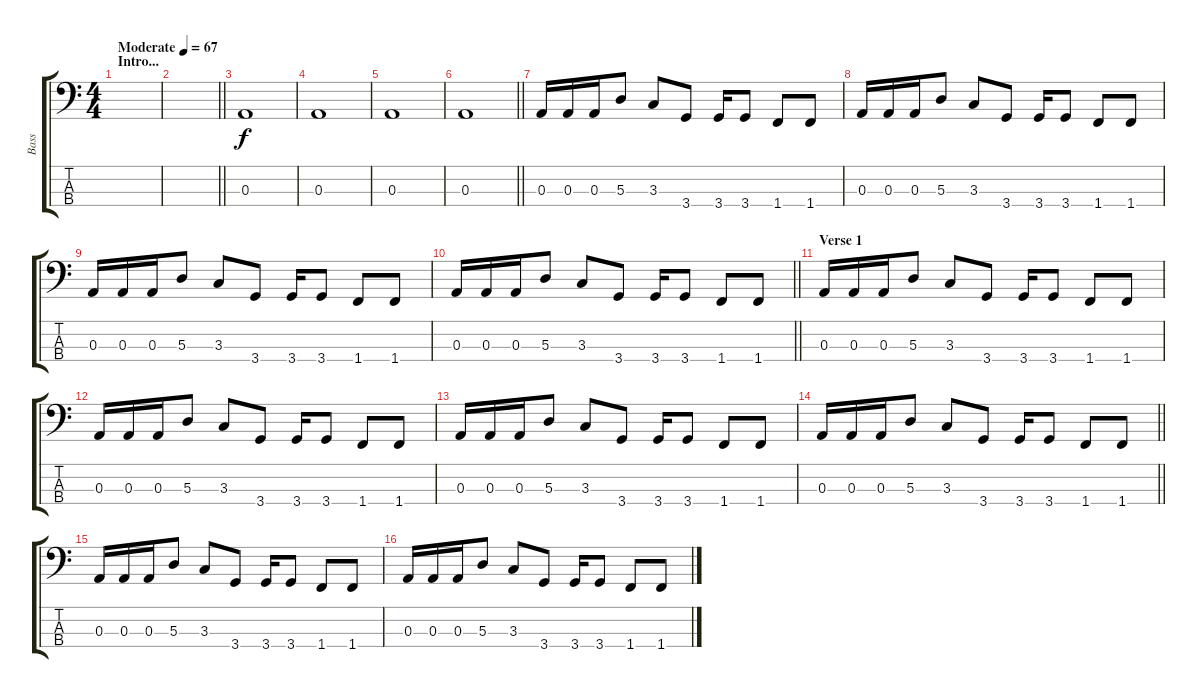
\track ("Bass " "Bass ") {instrument electricbassfinger}
\staff {score tabs}
\tuning (G2 D2 A1 E1) {hide}
\ts (4 4)
\section ("" "Intro...")
\tempo (67 "Moderate")
\clef f4
\ks c
|
\barLineRight lightlight
|
0.3.1 |
0.3.1 |
0.3.1 |
\barLineRight lightlight
0.3.1 |
0.3.16 0.3.16 0.3.16 5.3.8 3.3.8 3.4.8 3.4.16 3.4.8 1.4.8 1.4.8 |
0.3.16 0.3.16 0.3.16 5.3.8 3.3.8 3.4.8 3.4.16 3.4.8 1.4.8 1.4.8 |
0.3.16 0.3.16 0.3.16 5.3.8 3.3.8 3.4.8 3.4.16 3.4.8 1.4.8 1.4.8 |
\barLineRight lightlight
0.3.16 0.3.16 0.3.16 5.3.8 3.3.8 3.4.8 3.4.16 3.4.8 1.4.8 1.4.8 |
\section ("" "Verse 1")
0.3.16 0.3.16 0.3.16 5.3.8 3.3.8 3.4.8 3.4.16 3.4.8 1.4.8 1.4.8 |
0.3.16 0.3.16 0.3.16 5.3.8 3.3.8 3.4.8 3.4.16 3.4.8 1.4.8 1.4.8 |
0.3.16 0.3.16 0.3.16 5.3.8 3.3.8 3.4.8 3.4.16 3.4.8 1.4.8 1.4.8 |
\barLineRight lightlight
0.3.16 0.3.16 0.3.16 5.3.8 3.3.8 3.4.8 3.4.16 3.4.8 1.4.8 1.4.8 |
0.3.16 0.3.16 0.3.16 5.3.8 3.3.8 3.4.8 3.4.16 3.4.8 1.4.8 1.4.8 |
0.3.16 0.3.16 0.3.16 5.3.8 3.3.8 3.4.8 3.4.16 3.4.8 1.4.8 1.4.8
